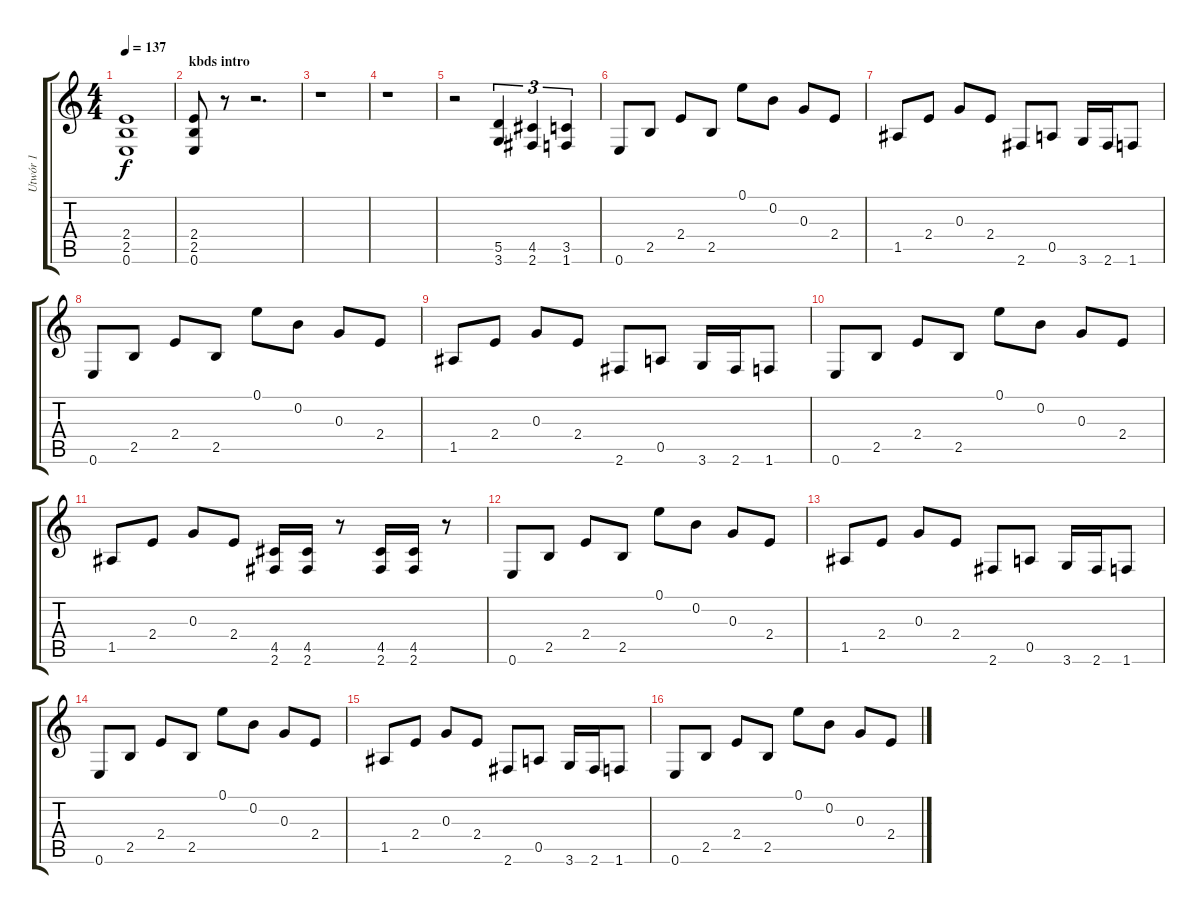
\track ("Utwór 1" "Utwór 1") {instrument acousticguitarnylon}
\staff {score tabs}
\tuning (E4 B3 G3 D3 A2 E2) {hide}
\ts (4 4)
\tempo 137
\clef g2
\ks c
(2.4 2.5 0.6).1{dy f} |
\section ("" "kbds intro")
(2.4 2.5 0.6).8 r.8 r.2{d} |
r.1 |
r.1 |
r.2 (5.5 3.6).4{tu (3 2)} (4.5 2.6).4{tu (3 2)} (3.5 1.6).4{tu (3 2)} |
0.6.8 2.5.8 2.4.8 2.5.8 0.1.8 0.2.8 0.3.8 2.4.8 |
1.5.8 2.4.8 0.3.8 2.4.8 2.6.8 0.5.8 3.6.16 2.6.16 1.6.8 |
0.6.8 2.5.8 2.4.8 2.5.8 0.1.8 0.2.8 0.3.8 2.4.8 |
1.5.8 2.4.8 0.3.8 2.4.8 2.6.8 0.5.8 3.6.16 2.6.16 1.6.8 |
0.6.8 2.5.8 2.4.8 2.5.8 0.1.8 0.2.8 0.3.8 2.4.8 |
1.5.8 2.4.8 0.3.8 2.4.8 (4.5 2.6).16 (4.5 2.6).16 r.8 (4.5 2.6).16 (4.5 2.6).16 r.8 |
0.6.8 2.5.8 2.4.8 2.5.8 0.1.8 0.2.8 0.3.8 2.4.8 |
1.5.8 2.4.8 0.3.8 2.4.8 2.6.8 0.5.8 3.6.16 2.6.16 1.6.8 |
0.6.8 2.5.8 2.4.8 2.5.8 0.1.8 0.2.8 0.3.8 2.4.8 |
1.5.8 2.4.8 0.3.8 2.4.8 2.6.8 0.5.8 3.6.16 2.6.16 1.6.8 |
0.6.8 2.5.8 2.4.8 2.5.8 0.1.8 0.2.8 0.3.8 2.4.8
